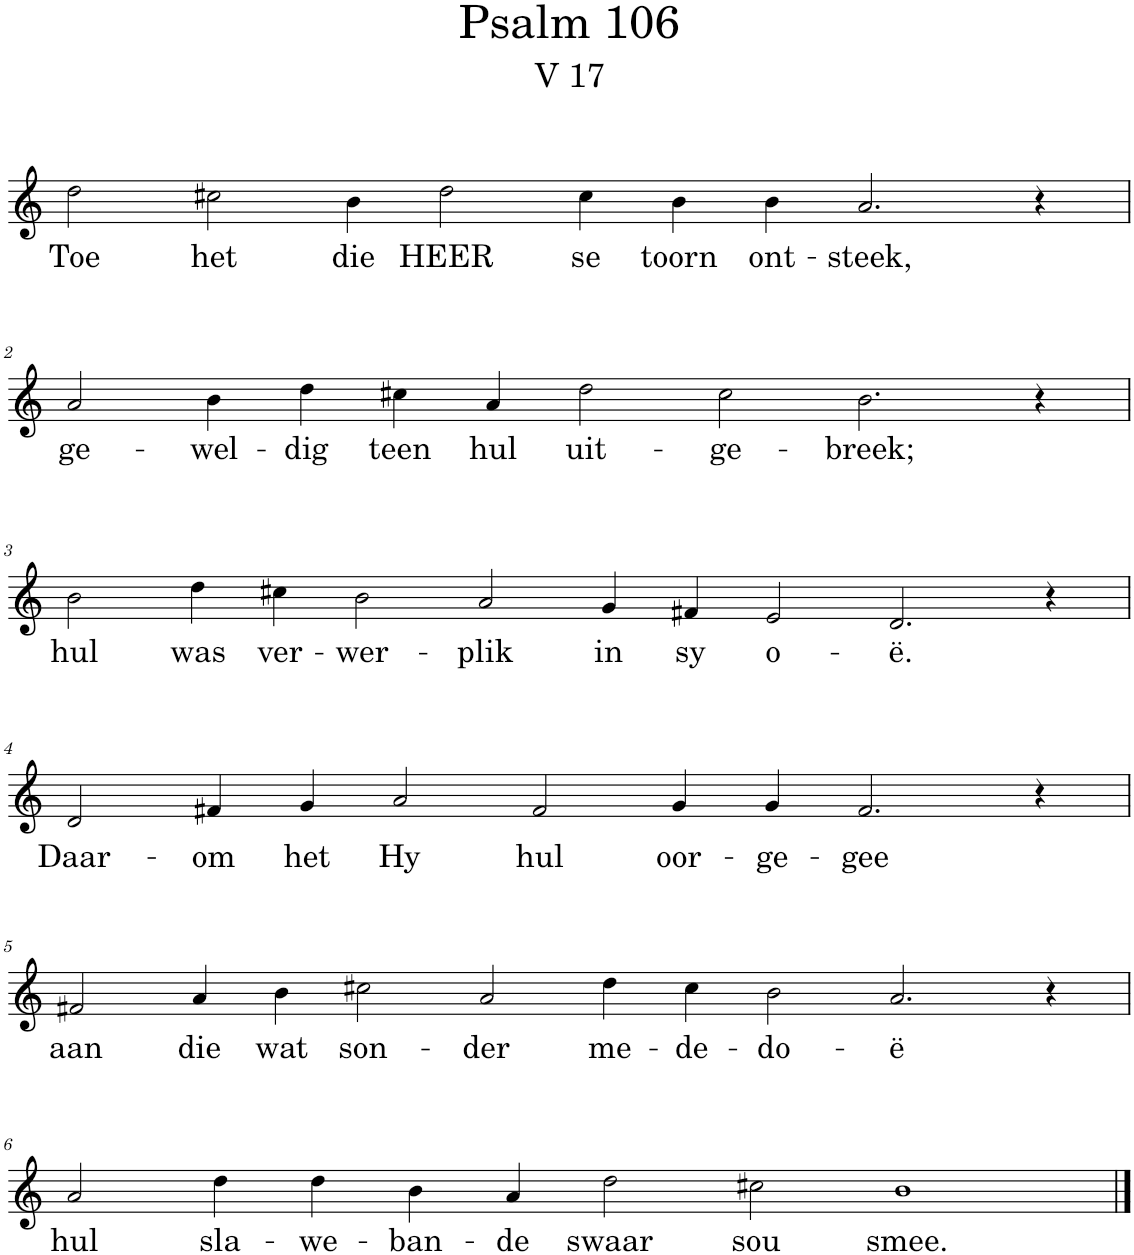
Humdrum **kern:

**kern	**text
*part1	*part1
*staff1	*staff1
*I"Pipe Organ	*
*I'Org.	*
*clefG2	*
*k[]	*
*M14/4	*
=1	=1
!	!LO:LY:b
2dd\	Toe
!	!LO:LY:b
2cc#X\	het
!	!LO:LY:b
4b\	die
!	!LO:LY:b
2dd\	HEER
!	!LO:LY:b
4cc#\	se
!	!LO:LY:b
4b\	toorn
!	!LO:LY:b
4b\	ont-
!	!LO:LY:b
2.a/	-steek,
4r	.
!!LO:LB:g=z
=2	=2
!	!LO:LY:b
2a/	ge-
!	!LO:LY:b
4b\	-wel-
!	!LO:LY:b
4dd\	-dig
!	!LO:LY:b
4cc#X\	teen
!	!LO:LY:b
4a/	hul
!	!LO:LY:b
2dd\	uit-
!	!LO:LY:b
2cc#\	-ge-
!	!LO:LY:b
2.b\	-breek;
4r	.
!!LO:LB:g=z
=3	=3
*M16/4	*
!	!LO:LY:b
2b\	hul
!	!LO:LY:b
4dd\	was
!	!LO:LY:b
4cc#X\	ver-
!	!LO:LY:b
2b\	-wer-
!	!LO:LY:b
2a/	-plik
!	!LO:LY:b
4g/	in
!	!LO:LY:b
4f#X/	sy
!	!LO:LY:b
2e/	o-
!	!LO:LY:b
2.d/	-ë.
4r	.
!!LO:LB:g=z
=4	=4
*M14/4	*
!	!LO:LY:b
2d/	Daar-
!	!LO:LY:b
4f#X/	-om
!	!LO:LY:b
4g/	het
!	!LO:LY:b
2a/	Hy
!	!LO:LY:b
2f#/	hul
!	!LO:LY:b
4g/	oor-
!	!LO:LY:b
4g/	-ge-
!	!LO:LY:b
2.f#/	-gee
4r	.
!!LO:LB:g=z
=5	=5
*M16/4	*
!	!LO:LY:b
2f#X/	aan
!	!LO:LY:b
4a/	die
!	!LO:LY:b
4b\	wat
!	!LO:LY:b
2cc#X\	son-
!	!LO:LY:b
2a/	-der
!	!LO:LY:b
4dd\	me-
!	!LO:LY:b
4cc#\	de-
!	!LO:LY:b
2b\	-do-
!	!LO:LY:b
2.a/	-ë
4r	.
!!LO:LB:g=z
=6	=6
*M14/4	*
!	!LO:LY:b
2a/	hul
!	!LO:LY:b
4dd\	sla-
!	!LO:LY:b
4dd\	-we-
!	!LO:LY:b
4b\	-ban-
!	!LO:LY:b
4a/	-de
!	!LO:LY:b
2dd\	swaar
!	!LO:LY:b
2cc#X\	sou
!	!LO:LY:b
1b	smee.
==	==
*-	*-
